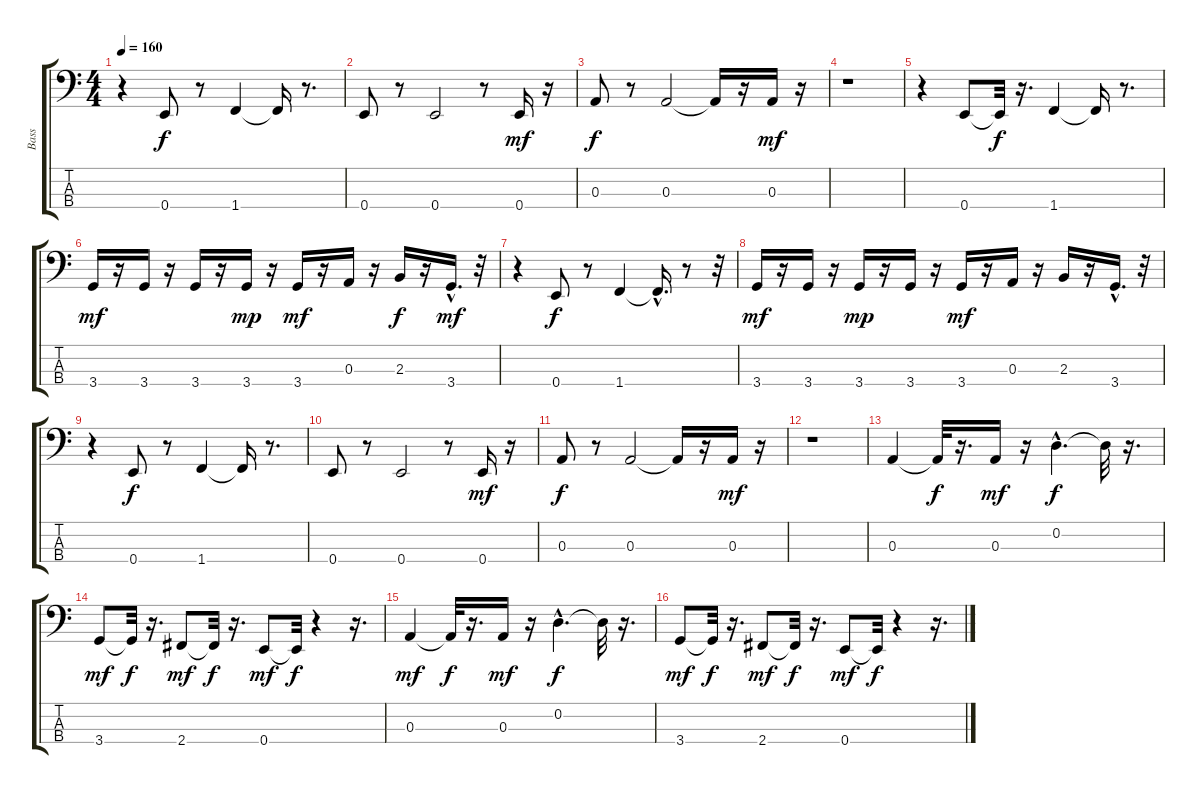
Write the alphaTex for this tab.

\track ("Bass" "Bass") {instrument electricbassfinger}
\staff {score tabs}
\tuning (G2 D2 A1 E1) {hide}
\ts (4 4)
\tempo 160
\clef f4
\ks c
r.4{dy mf} 0.4.8{dy f} r.8 1.4.4 1.4{t}.16 r.8{d} |
0.4.8 r.8 0.4.2 r.8 0.4.16{dy mf} r.16 |
0.3.8{dy f} r.8 0.3.2 0.3{t}.16 r.16 0.3.16{dy mf} r.16 |
r.1 |
r.4 0.4.8 0.4{t}.32{dy f} r.16{d} 1.4.4 1.4{t}.16 r.8{d} |
3.4.16{dy mf} r.16 3.4.16 r.16 3.4.16 r.16 3.4.16{dy mp} r.16 3.4.16{dy mf} r.16 0.3.16 r.16 2.3.16{dy f} r.16 3.4{hac}.16{d dy mf} r.32 |
r.4 0.4.8{dy f} r.8 1.4.4 1.4{hac t}.16{d} r.8 r.32 |
3.4.16{dy mf} r.16 3.4.16 r.16 3.4.16{dy mp} r.16 3.4.16 r.16 3.4.16{dy mf} r.16 0.3.16 r.16 2.3.16 r.16 3.4{hac}.16{d} r.32 |
r.4 0.4.8{dy f} r.8 1.4.4 1.4{t}.16 r.8{d} |
0.4.8 r.8 0.4.2 r.8 0.4.16{dy mf} r.16 |
0.3.8{dy f} r.8 0.3.2 0.3{t}.16 r.16 0.3.16{dy mf} r.16 |
r.1 |
0.3.4 0.3{t}.32{dy f} r.16{d} 0.3.16{dy mf} r.16 0.2{hac}.4{d dy f} 0.2{t}.32 r.16{d} |
3.4.8{dy mf} 3.4{t}.32{dy f} r.16{d} 2.4.8{dy mf} 2.4{t}.32{dy f} r.16{d} 0.4.8{dy mf} 0.4{t}.32{dy f} r.4 r.16{d} |
0.3.4{dy mf} 0.3{t}.32{dy f} r.16{d} 0.3.16{dy mf} r.16 0.2{hac}.4{d dy f} 0.2{t}.32 r.16{d} |
3.4.8{dy mf} 3.4{t}.32{dy f} r.16{d} 2.4.8{dy mf} 2.4{t}.32{dy f} r.16{d} 0.4.8{dy mf} 0.4{t}.32{dy f} r.4 r.16{d}
